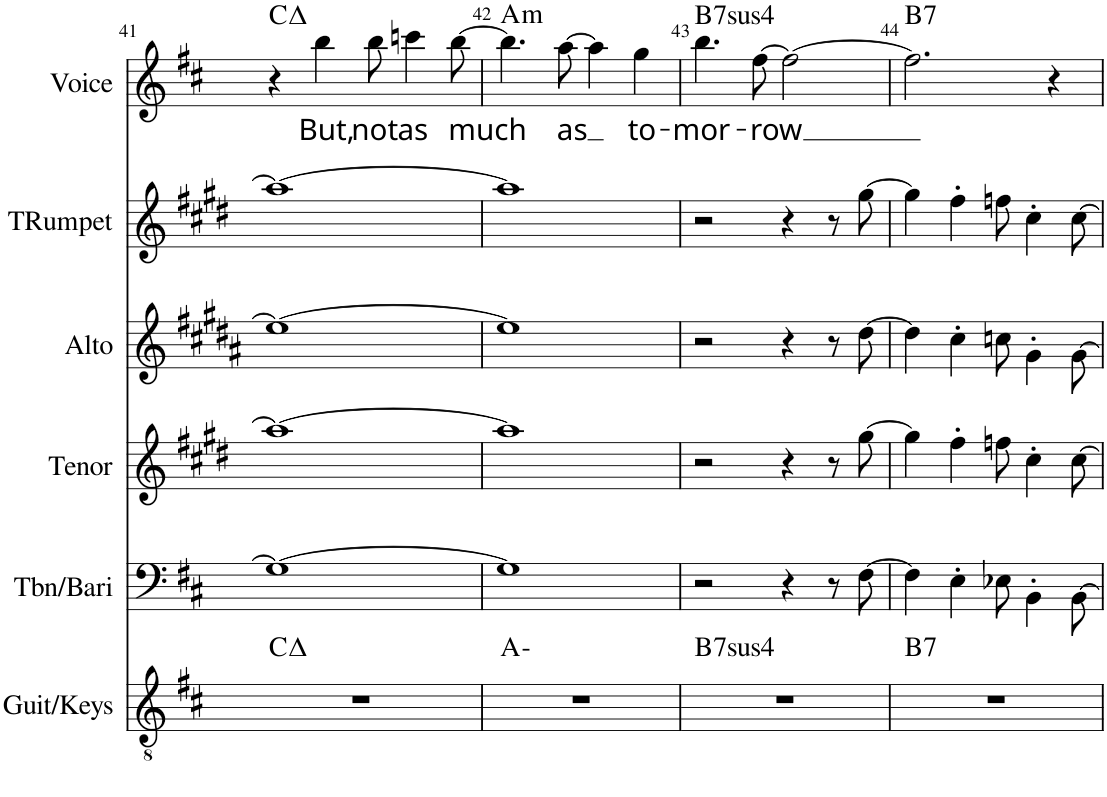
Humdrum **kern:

**kern	**harte	**kern	**kern	**kern	**kern	**kern	**text	**harte
*part6	*part6	*part5	*part4	*part3	*part2	*part1	*part1	*part1
*staff6	*	*staff5	*staff4	*staff3	*staff2	*staff1	*staff1	*
*I"Guit/Keys	*	*I"Tbn/Bari	*I"Tenor	*I"Alto	*I"Trumpet	*I"Voice	*	*
*I'Guit/Keys	*	*I'Tbn/Bari	*I'Tenor	*I'Alto	*I'TRumpet	*I'Voice	*	*
!!LO:PB:g=z
*clefGv2	*	*clefF4	*clefG2	*clefG2	*clefG2	*clefG2	*	*
*	*	*	*Trd8c14	*Trd5c9	*Trd1c2	*	*	*
*k[f#c#]	*	*k[f#c#]	*k[f#c#g#d#]	*k[f#c#g#d#a#]	*k[f#c#g#d#]	*k[f#c#]	*	*
*D:	*	*D:	*	*	*	*D:	*	*
*M4/4	*	*M4/4	*M4/4	*M4/4	*M4/4	*M4/4	*	*
=41	=41	=41	=41	=41	=41	=41	=41	=41
1r	C:maj	1G_	1aa_	1ee_	1aa_	4r	.	C:maj
!	!	!	!	!	!	!	!LO:LY:b	!
.	.	.	.	.	.	4bb\	But,	.
!	!	!	!	!	!	!	!LO:LY:b	!
.	.	.	.	.	.	8bb\	not	.
!	!	!	!	!	!	!	!LO:LY:b	!
.	.	.	.	.	.	4cccn\	as	.
!	!	!	!	!	!	!	!LO:LY:b	!
.	.	.	.	.	.	[8bb\	much	.
=42	=42	=42	=42	=42	=42	=42	=42	=42
!	!	!	!	!	!	!	!	!LO:H:kt=m
1r	A:min	1G]	1aa]	1ee]	1aa]	4.bb\]	.	A:min
!	!	!	!	!	!	!	!LO:LY:b	!
.	.	.	.	.	.	[8aa\	as	.
.	.	.	.	.	.	4aa\]	.	.
!	!	!	!	!	!	!	!LO:LY:b	!
.	.	.	.	.	.	4gg\	to-	.
=43	=43	=43	=43	=43	=43	=43	=43	=43
!	!LO:H:kt=74	!	!	!	!	!	!LO:LY:b	!LO:H:kt=74
1r	B:sus4(7)	2r	2r	2r	2r	4.bb\	-mor-	B:sus4(7)
!	!	!	!	!	!	!	!LO:LY:b	!
.	.	.	.	.	.	[8ff#\	-row	.
.	.	4r	4r	4r	4r	2ff#\_	.	.
.	.	8r	8r	8r	8r	.	.	.
.	.	[8F#\	[8gg#\	[8dd#\	[8gg#\	.	.	.
=44	=44	=44	=44	=44	=44	=44	=44	=44
!	!LO:H:kt=7	!	!	!	!	!	!	!LO:H:kt=7
1r	B:7	4F#\]	4gg#\]	4dd#\]	4gg#\]	2.ff#\]	.	B:7
.	.	4E'\	4ff#'\	4cc#'\	4ff#'\	.	.	.
.	.	8E-X\	8ffn\	8ccn\	8ffn\	.	.	.
.	.	4BB'\	4cc#'\	4g#'\	4cc#'\	.	.	.
.	.	.	.	.	.	4r	.	.
.	.	[8BB\	[8cc#\	[8g#\	[8cc#\	.	.	.
=	=	=	=	=	=	=	=	=
*-	*-	*-	*-	*-	*-	*-	*-	*-
